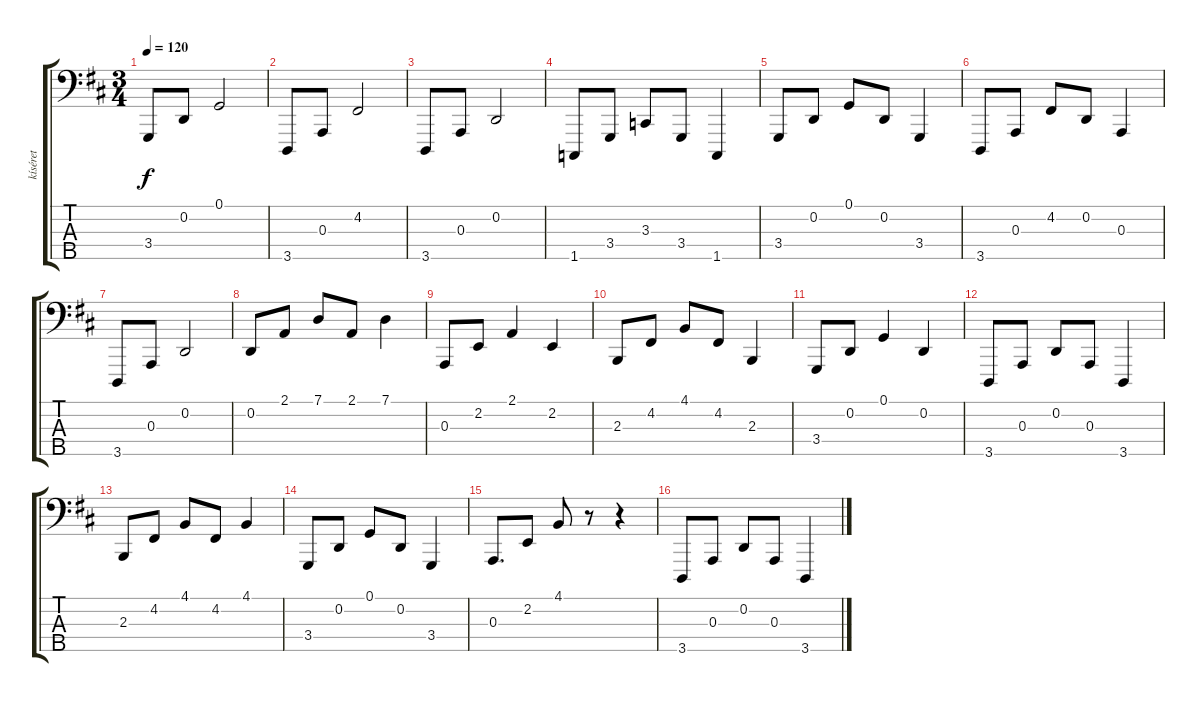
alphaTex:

\track ("kíséret" "kíséret") {instrument acousticgrandpiano}
\staff {score tabs}
\tuning (G2 D2 A1 E1 B0) {hide}
\ts (3 4)
\tempo 120
\clef f4
\ks bminor
3.4.8{dy f} 0.2.8 0.1.2 |
3.5.8 0.3.8 4.2.2 |
3.5.8 0.3.8 0.2.2 |
1.5.8 3.4.8 3.3.8 3.4.8 1.5.4 |
3.4.8 0.2.8 0.1.8 0.2.8 3.4.4 |
3.5.8 0.3.8 4.2.8 0.2.8 0.3.4 |
3.5.8 0.3.8 0.2.2 |
0.2.8 2.1.8 7.1.8 2.1.8 7.1.4 |
0.3.8 2.2.8 2.1.4 2.2.4 |
2.3.8 4.2.8 4.1.8 4.2.8 2.3.4 |
3.4.8 0.2.8 0.1.4 0.2.4 |
3.5.8 0.3.8 0.2.8 0.3.8 3.5.4 |
2.3.8 4.2.8 4.1.8 4.2.8 4.1.4 |
3.4.8 0.2.8 0.1.8 0.2.8 3.4.4 |
0.3.8{d} 2.2.8 4.1.8 r.8 r.4 |
3.5.8 0.3.8 0.2.8 0.3.8 3.5.4
